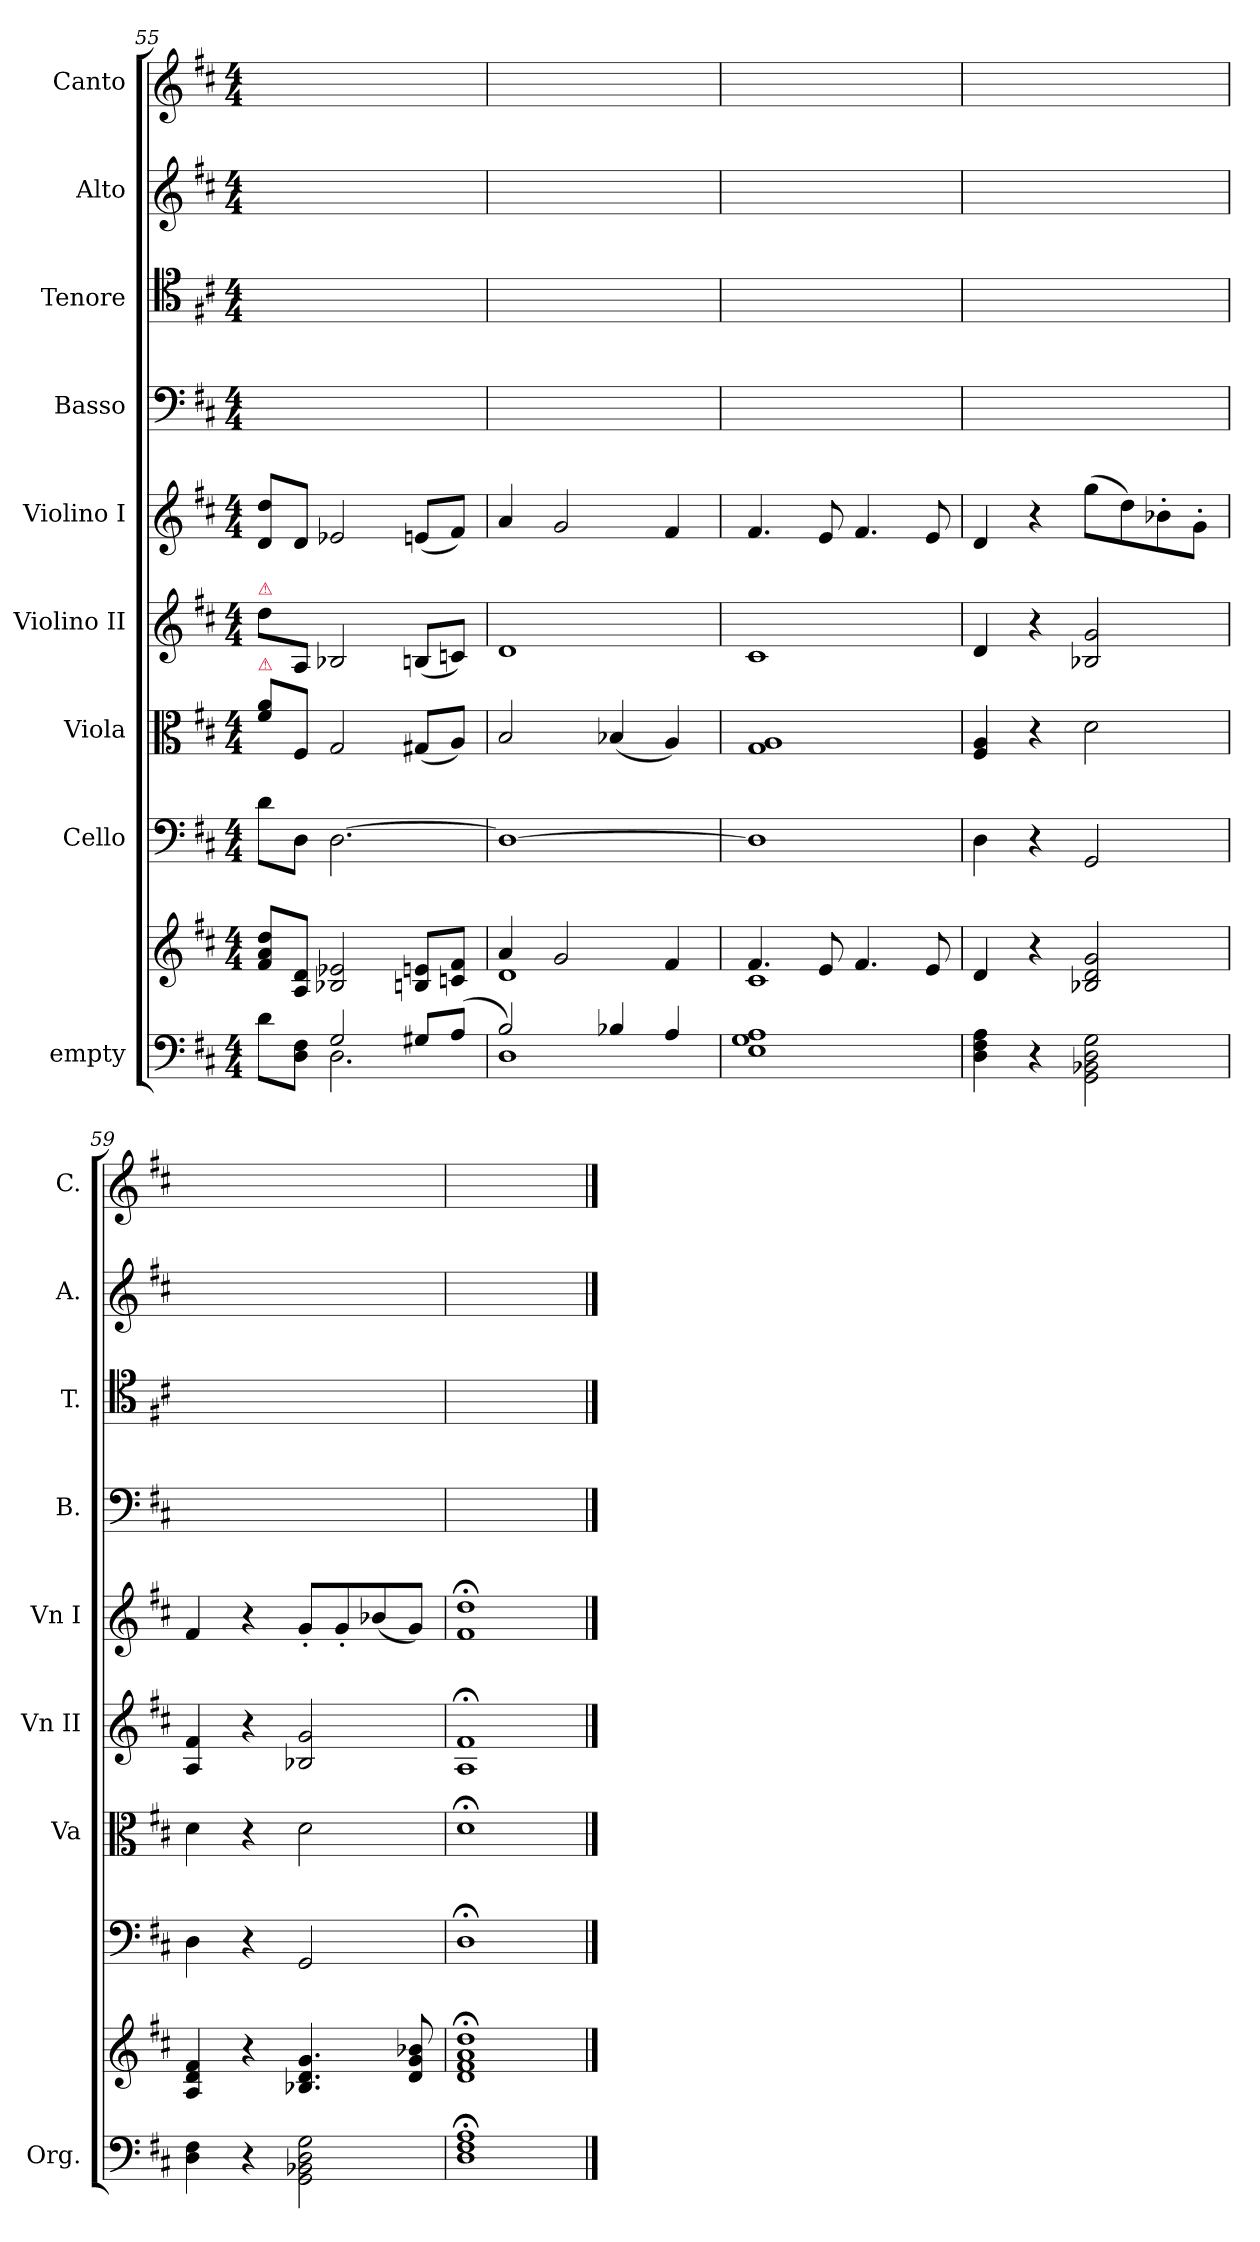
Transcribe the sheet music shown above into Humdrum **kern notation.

**kern	**kern	**kern	**kern	**kern	**kern	**kern	**kern	**kern	**kern
*part9	*part9	*part8	*part7	*part6	*part5	*part4	*part3	*part2	*part1
*staff10	*staff9	*staff8	*staff7	*staff6	*staff5	*staff4	*staff3	*staff2	*staff1
*I"empty	*	*I"Cello	*I"Viola	*I"Violino II	*I"Violino I	*I"Basso	*I"Tenore	*I"Alto	*I"Canto
*I'Org.	*	*	*I'Va	*I'Vn II	*I'Vn I	*I'B.	*I'T.	*I'A.	*I'C.
*clefF4	*clefG2	*clefF4	*clefC3	*clefG2	*clefG2	*clefF4	*clefC4	*clefG2	*clefG2
*k[f#c#]	*k[f#c#]	*k[f#c#]	*k[f#c#]	*k[f#c#]	*k[f#c#]	*k[f#c#]	*k[f#c#]	*k[f#c#]	*k[f#c#]
*M4/4	*M4/4	*M4/4	*M4/4	*M4/4	*M4/4	*M4/4	*M4/4	*M4/4	*M4/4
=55	=55	=55	=55	=55	=55	=55	=55	=55	=55
*^	*	*	*	*	*	*	*	*	*
!	!	!	!	!	!LO:TX:a:color=crimson:t=⚠	!	!	!	!	!
!	!	!	!	!LO:TX:a:color=crimson:t=⚠	!	!	!	!	!	!
8d\L	4ryy	8f#/ 8a/ 8dd/L	8d\L	8f#\ 8a\L	8dd\L	8d/ 8dd/L	1ryy	1ryy	1ryy	1ryy
8D\ 8F#\J	.	8A/ 8d/J	8D\J	8F#/J	8A/J	8d/J	.	.	.	.
2G/	2.D\	2B-X/ 2e-X/	[2.D\	2G/	2B-X/	2e-X/	.	.	.	.
8G#X/L	.	8Bn/ 8en/L	.	(8G#X/L	(8Bn/L	(8en/L	.	.	.	.
(<8A/J	.	8cn/ 8f#/J	.	8A/J)	8cn/J)	8f#/J)	.	.	.	.
=56	=56	=56	=56	=56	=56	=56	=56	=56	=56	=56
*	*	*^	*	*	*	*	*	*	*	*
2B/	1D\)	4a/	1d\	1D\_	2B/	1d/	4a/	1ryy	1ryy	1ryy	1ryy
.	.	2g/	.	.	.	.	2g/	.	.	.	.
4B-X/	.	.	.	.	(4B-X/	.	.	.	.	.	.
4A/	.	4f#/	.	.	4A/)	.	4f#/	.	.	.	.
*v	*v	*	*	*	*	*	*	*	*	*	*
=57	=57	=57	=57	=57	=57	=57	=57	=57	=57	=57
1E\ 1G\ 1A\	4.f#/	1c#\	1D\]	1G/ 1A/	1c#/	4.f#/	1ryy	1ryy	1ryy	1ryy
.	8e/	.	.	.	.	8e/	.	.	.	.
.	4.f#/	.	.	.	.	4.f#/	.	.	.	.
.	8e/	.	.	.	.	8e/	.	.	.	.
*	*v	*v	*	*	*	*	*	*	*	*
=58	=58	=58	=58	=58	=58	=58	=58	=58	=58
4D\ 4F#\ 4A\	4d/	4D\	4F#/ 4A/	4d/	4d/	1ryy	1ryy	1ryy	1ryy
4r	4r	4r	4r	4r	4r	.	.	.	.
2GG\ 2BB-X\ 2D\ 2G\	2B-X/ 2d/ 2g/	2GG/	2d\	2B-X/ 2g/	(8gg\L	.	.	.	.
.	.	.	.	.	8dd\)	.	.	.	.
.	.	.	.	.	8b-X'\	.	.	.	.
.	.	.	.	.	8g'\J	.	.	.	.
=59	=59	=59	=59	=59	=59	=59	=59	=59	=59
4D\ 4F#\	4A/ 4d/ 4f#/	4D\	4d\	4A/ 4f#/	4f#/	1ryy	1ryy	1ryy	1ryy
4r	4r	4r	4r	4r	4r	.	.	.	.
2GG\ 2BB-X\ 2D\ 2G\	4.B-X/ 4.d/ 4.g/	2GG/	2d\	2B-X/ 2g/	8g'/L	.	.	.	.
.	.	.	.	.	8g'/	.	.	.	.
.	.	.	.	.	(8b-X/	.	.	.	.
.	8d/ 8g/ 8b-X/	.	.	.	8g/J)	.	.	.	.
=60	=60	=60	=60	=60	=60	=60	=60	=60	=60
1D;<\ 1F#;<\ 1A;<\	1d;</ 1f#;</ 1a;</ 1dd;</	1D;<\	1d;<\	1A;</ 1f#;</	1f#;</ 1dd;</	1ryy	1ryy	1ryy	1ryy
==	==	==	==	==	==	==	==	==	==
*-	*-	*-	*-	*-	*-	*-	*-	*-	*-
